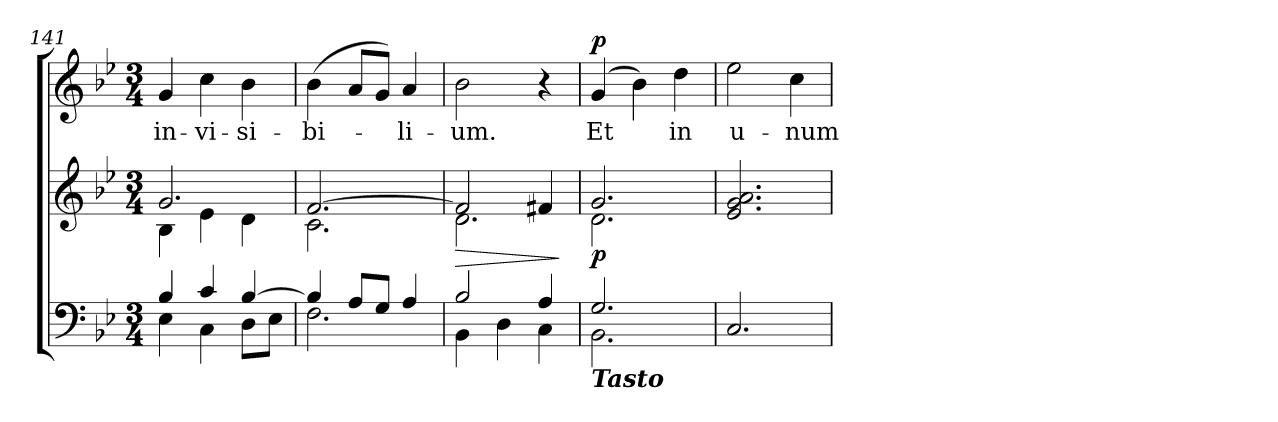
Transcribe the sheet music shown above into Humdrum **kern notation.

**kern	**kern	**dynam	**kern	**text	**dynam
*part2	*part2	*part2	*part1	*part1	*part1
*staff3	*staff2	*staff2/3	*staff1	*staff1	*staff1
*clefF4	*clefG2	*	*clefG2	*	*
*	*	*	*ITrd7c12	*	*
*k[b-e-]	*k[b-e-]	*	*k[b-e-]	*	*
*B-:	*B-:	*	*B-:	*	*
*M3/4	*M3/4	*	*M3/4	*	*
=141	=141	=141	=141	=141	=141
*^	*^	*	*	*	*
!	!	!	!	!	!	!LO:LY:b	!
4B-/	4E-\	2.g/	4B-\	.	4G/	in-	.
!	!	!	!	!	!	!LO:LY:b	!
4c/	4C\	.	4e-\	.	4c\	-vi-	.
!	!	!	!	!	!	!LO:LY:b	!
[>4B-/	8D\L	.	4d\	.	4B-\	-si-	.
.	8E-\J	.	.	.	.	.	.
=142	=142	=142	=142	=142	=142	=142	=142
!	!	!	!	!	!	!LO:LY:b	!
4B-/]	2.F\	[>2.f/	2.c\	.	(>4B-\	-bi-	.
8A/L	.	.	.	.	8A/L	.	.
8G/J	.	.	.	.	8G/J)	.	.
!	!	!	!	!	!	!LO:LY:b	!
4A/	.	.	.	.	4A/	-li-	.
=143	=143	=143	=143	=143	=143	=143	=143
!	!	!	!	!LO:HP:b	!	!LO:LY:b	!
2B-/	4BB-\	2f/]	2.d\	>	2B-\	-um.	.
.	4D\	.	.	.	.	.	.
4A/	4C\	4f#X/	.	.	4r	.	.
*v	*v	*	*	*	*	*	*
*	*v	*v	*	*	*	*
.	.	]	.	.	.
!!LO:LB:g=z
=144	=144	=144	=144	=144	=144
*^	*^	*	*	*	*
!LO:TX:b:Bi:t=Tasto	!	!	!	!	!	!	!
!	!	!	!	!LO:DY:b	!	!LO:LY:b	!LO:DY:a
2.G/	2.BB-\	2.g/	2.d\	p	(4G/	Et	p
.	.	.	.	.	4B-\)	.	.
!	!	!	!	!	!	!LO:LY:b	!
.	.	.	.	.	4d\	in	.
*v	*v	*	*	*	*	*	*
*	*v	*v	*	*	*	*
=145	=145	=145	=145	=145	=145
!	!	!	!	!LO:LY:b	!
2.C/	2.e-/ 2.g/ 2.a/	.	2e-\	u-	.
!	!	!	!	!LO:LY:b	!
.	.	.	4c\	-num	.
=	=	=	=	=	=
*-	*-	*-	*-	*-	*-
